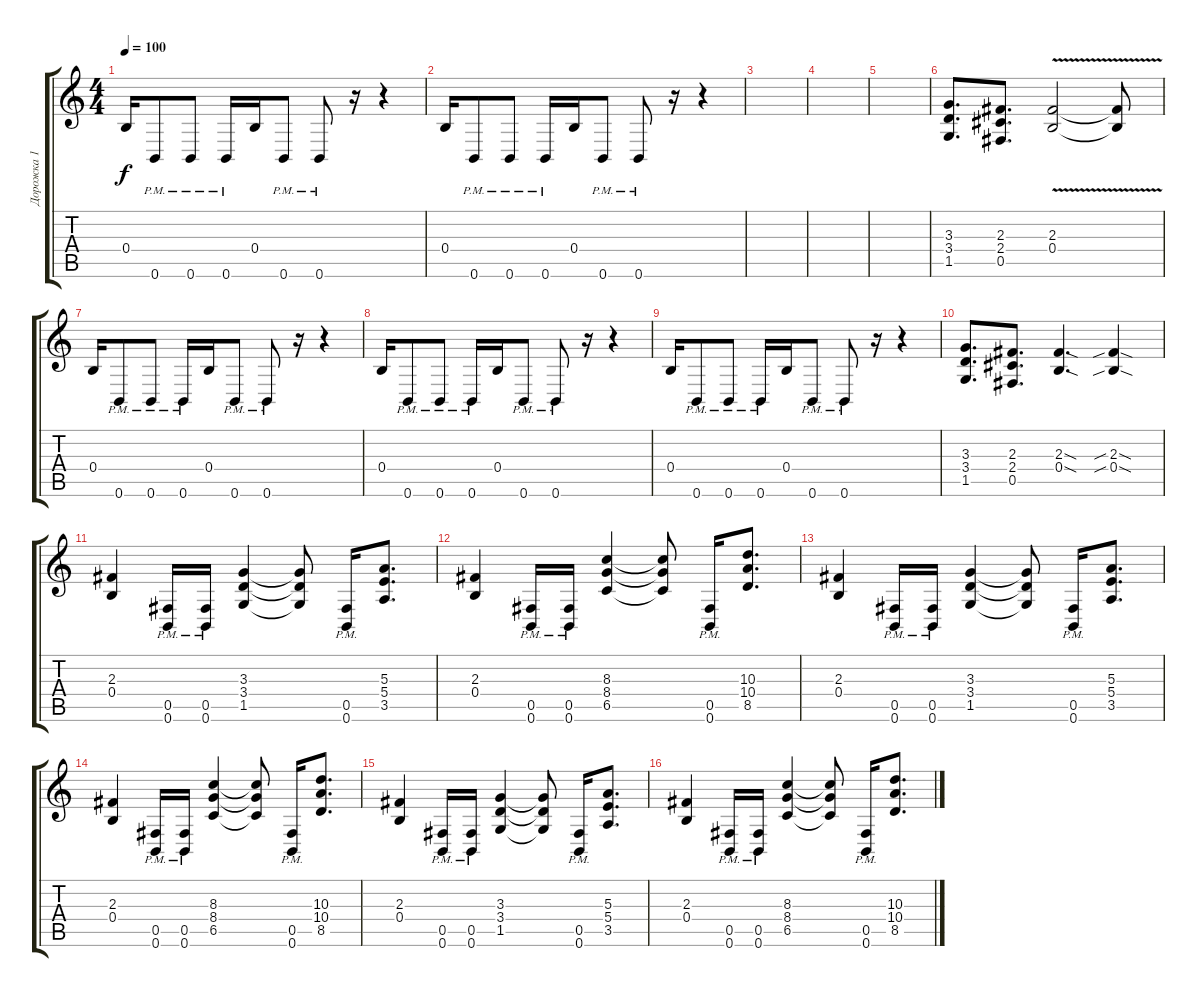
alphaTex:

\track ("Дорожка 1" "Дорожка 1") {instrument distortionguitar}
\staff {score tabs}
\tuning (Db4 Ab3 E3 B2 Gb2 B1) {hide}
\ts (4 4)
\tempo 100
\clef g2
\ks c
0.4.16{dy f} 0.6{pm}.8 0.6{pm}.8 0.6{pm}.16 0.4.16 0.6{pm}.8 0.6{pm}.8 r.16 r.4 |
0.4.16 0.6{pm}.8 0.6{pm}.8 0.6{pm}.16 0.4.16 0.6{pm}.8 0.6{pm}.8 r.16 r.4 |
|
|
|
(3.3 3.4 1.5).8{d} (2.3 2.4 0.5).8{d} (2.3{v} 0.4).2 (2.3{t} 0.4{t}).8 |
0.4.16 0.6{pm}.8 0.6{pm}.8 0.6{pm}.16 0.4.16 0.6{pm}.8 0.6{pm}.8 r.16 r.4 |
0.4.16 0.6{pm}.8 0.6{pm}.8 0.6{pm}.16 0.4.16 0.6{pm}.8 0.6{pm}.8 r.16 r.4 |
0.4.16 0.6{pm}.8 0.6{pm}.8 0.6{pm}.16 0.4.16 0.6{pm}.8 0.6{pm}.8 r.16 r.4 |
(3.3 3.4 1.5).8{d} (2.3 2.4 0.5).8{d} (2.3{sod} 0.4{sod}).4{d} (2.3{sib sod} 0.4{sib sod}).4 |
(2.3 0.4).4 (0.5{pm} 0.6{pm}).16 (0.5{pm} 0.6{pm}).16 (3.3 3.4 1.5).4 (3.3{t} 3.4{t} 1.5{t}).8 (0.5{pm} 0.6{pm}).16 (5.3 5.4 3.5).8{d} |
(2.3 0.4).4 (0.5{pm} 0.6{pm}).16 (0.5{pm} 0.6{pm}).16 (8.3 8.4 6.5).4 (8.3{t} 8.4{t} 6.5{t}).8 (0.5{pm} 0.6{pm}).16 (10.3 10.4 8.5).8{d} |
(2.3 0.4).4 (0.5{pm} 0.6{pm}).16 (0.5{pm} 0.6{pm}).16 (3.3 3.4 1.5).4 (3.3{t} 3.4{t} 1.5{t}).8 (0.5{pm} 0.6{pm}).16 (5.3 5.4 3.5).8{d} |
(2.3 0.4).4 (0.5{pm} 0.6{pm}).16 (0.5{pm} 0.6{pm}).16 (8.3 8.4 6.5).4 (8.3{t} 8.4{t} 6.5{t}).8 (0.5{pm} 0.6{pm}).16 (10.3 10.4 8.5).8{d} |
(2.3 0.4).4 (0.5{pm} 0.6{pm}).16 (0.5{pm} 0.6{pm}).16 (3.3 3.4 1.5).4 (3.3{t} 3.4{t} 1.5{t}).8 (0.5{pm} 0.6{pm}).16 (5.3 5.4 3.5).8{d} |
(2.3 0.4).4 (0.5{pm} 0.6{pm}).16 (0.5{pm} 0.6{pm}).16 (8.3 8.4 6.5).4 (8.3{t} 8.4{t} 6.5{t}).8 (0.5{pm} 0.6{pm}).16 (10.3 10.4 8.5).8{d}
